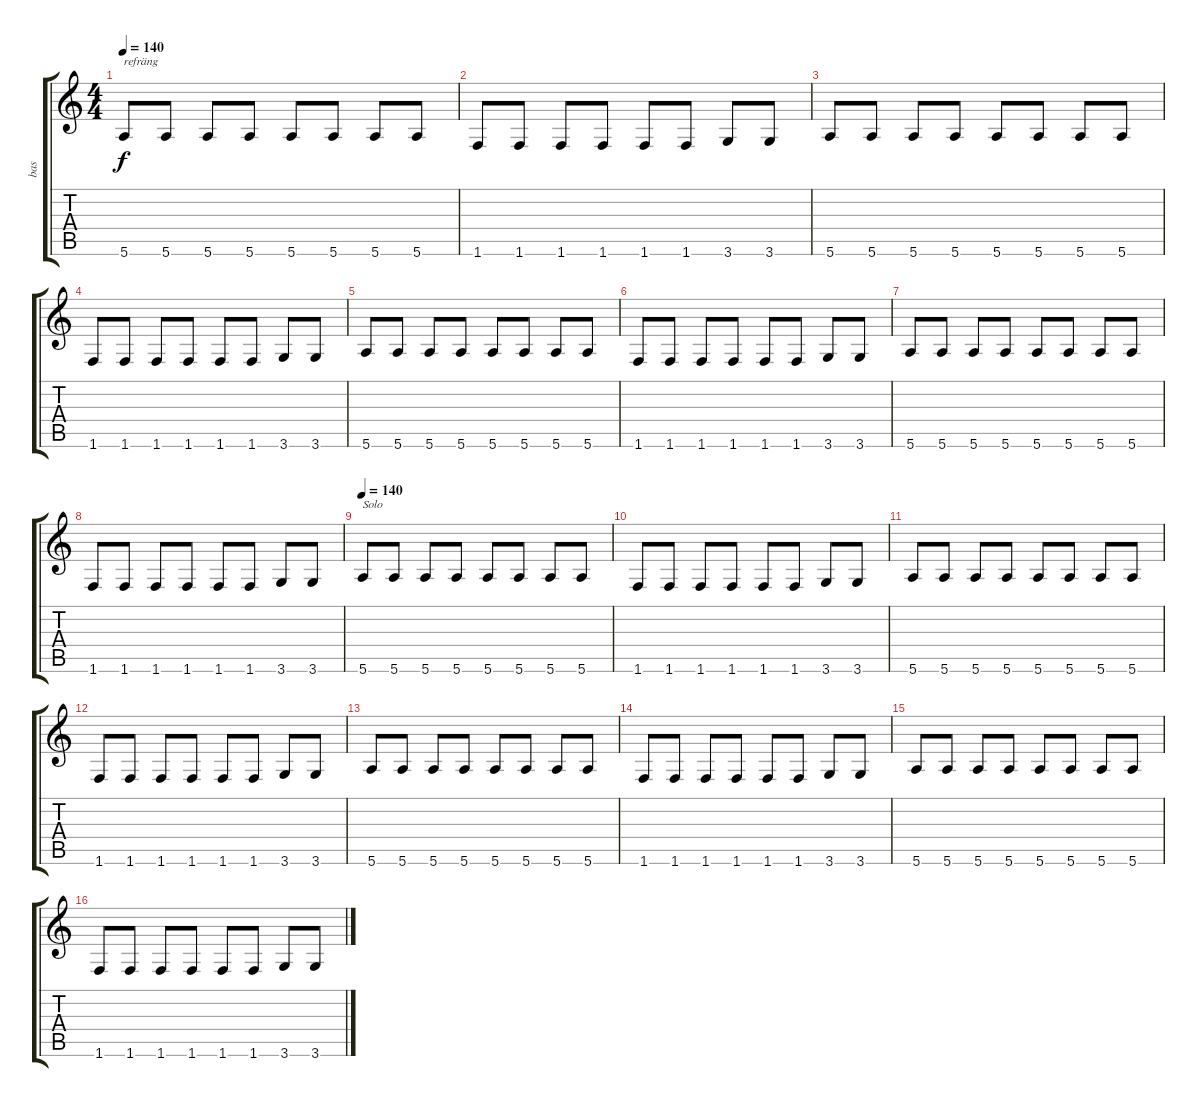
\track ("bas" "bas") {instrument electricbassfinger}
\staff {score tabs}
\tuning (E4 B3 G3 D3 A2 E2) {hide}
\ts (4 4)
\tempo 140
\clef g2
\ks c
5.6.8{txt "refräng" dy f} 5.6.8 5.6.8 5.6.8 5.6.8 5.6.8 5.6.8 5.6.8 |
1.6.8 1.6.8 1.6.8 1.6.8 1.6.8 1.6.8 3.6.8 3.6.8 |
5.6.8 5.6.8 5.6.8 5.6.8 5.6.8 5.6.8 5.6.8 5.6.8 |
1.6.8 1.6.8 1.6.8 1.6.8 1.6.8 1.6.8 3.6.8 3.6.8 |
5.6.8 5.6.8 5.6.8 5.6.8 5.6.8 5.6.8 5.6.8 5.6.8 |
1.6.8 1.6.8 1.6.8 1.6.8 1.6.8 1.6.8 3.6.8 3.6.8 |
5.6.8 5.6.8 5.6.8 5.6.8 5.6.8 5.6.8 5.6.8 5.6.8 |
1.6.8 1.6.8 1.6.8 1.6.8 1.6.8 1.6.8 3.6.8 3.6.8 |
\tempo 140
5.6.8{txt "Solo"} 5.6.8 5.6.8 5.6.8 5.6.8 5.6.8 5.6.8 5.6.8 |
1.6.8 1.6.8 1.6.8 1.6.8 1.6.8 1.6.8 3.6.8 3.6.8 |
5.6.8 5.6.8 5.6.8 5.6.8 5.6.8 5.6.8 5.6.8 5.6.8 |
1.6.8 1.6.8 1.6.8 1.6.8 1.6.8 1.6.8 3.6.8 3.6.8 |
5.6.8 5.6.8 5.6.8 5.6.8 5.6.8 5.6.8 5.6.8 5.6.8 |
1.6.8 1.6.8 1.6.8 1.6.8 1.6.8 1.6.8 3.6.8 3.6.8 |
5.6.8 5.6.8 5.6.8 5.6.8 5.6.8 5.6.8 5.6.8 5.6.8 |
1.6.8 1.6.8 1.6.8 1.6.8 1.6.8 1.6.8 3.6.8 3.6.8
